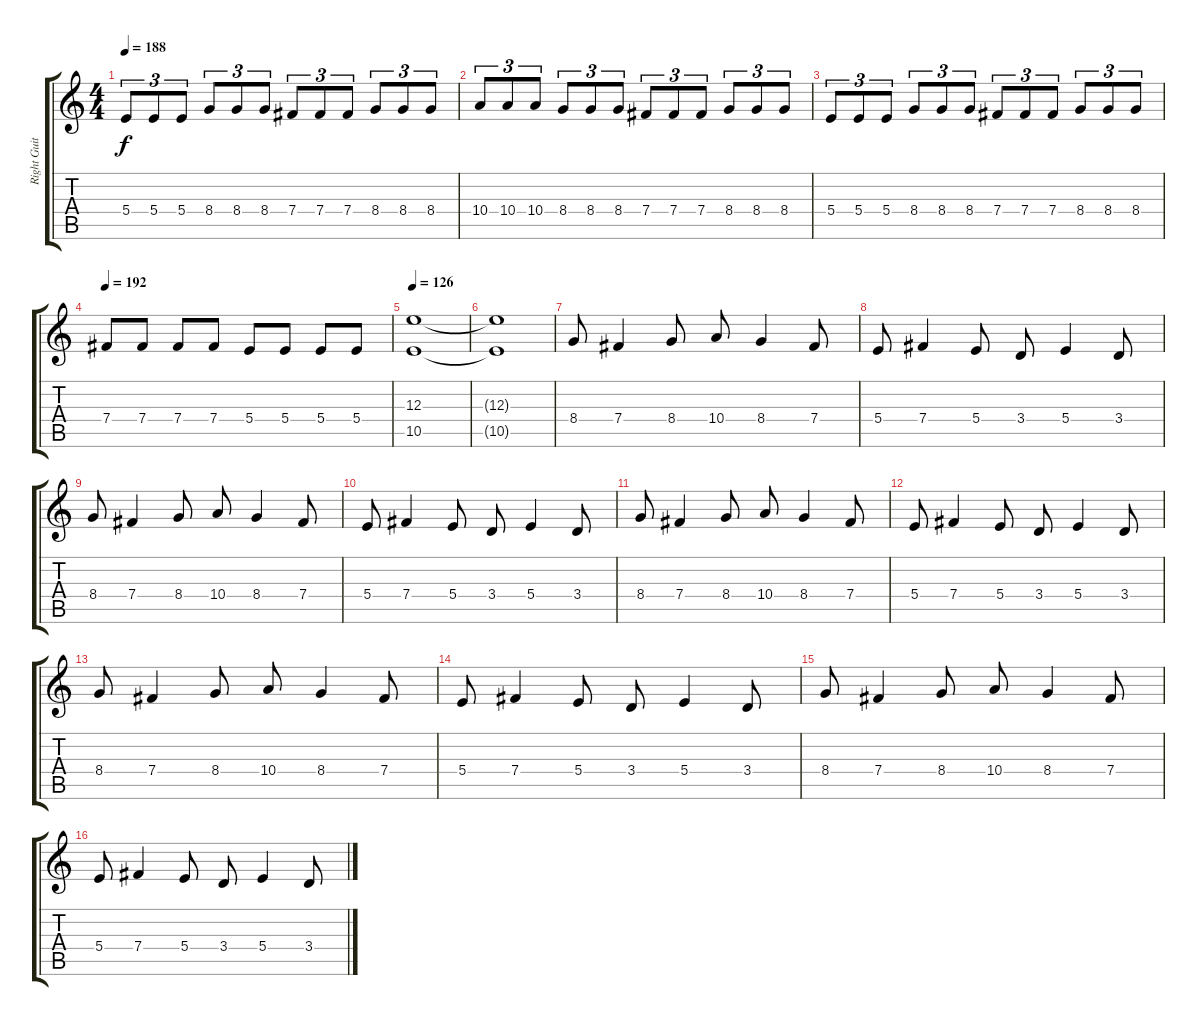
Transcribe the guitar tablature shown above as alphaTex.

\track ("Right Guitar" "Right Guit") {instrument distortionguitar}
\staff {score tabs}
\tuning (Db4 Ab3 E3 B2 Gb2 B1) {hide}
\ts (4 4)
\tempo 188
\clef g2
\ks c
5.4.8{tu (3 2) dy f} 5.4.8{tu (3 2)} 5.4.8{tu (3 2)} 8.4.8{tu (3 2)} 8.4.8{tu (3 2)} 8.4.8{tu (3 2)} 7.4.8{tu (3 2)} 7.4.8{tu (3 2)} 7.4.8{tu (3 2)} 8.4.8{tu (3 2)} 8.4.8{tu (3 2)} 8.4.8{tu (3 2)} |
10.4.8{tu (3 2)} 10.4.8{tu (3 2)} 10.4.8{tu (3 2)} 8.4.8{tu (3 2)} 8.4.8{tu (3 2)} 8.4.8{tu (3 2)} 7.4.8{tu (3 2)} 7.4.8{tu (3 2)} 7.4.8{tu (3 2)} 8.4.8{tu (3 2)} 8.4.8{tu (3 2)} 8.4.8{tu (3 2)} |
5.4.8{tu (3 2)} 5.4.8{tu (3 2)} 5.4.8{tu (3 2)} 8.4.8{tu (3 2)} 8.4.8{tu (3 2)} 8.4.8{tu (3 2)} 7.4.8{tu (3 2)} 7.4.8{tu (3 2)} 7.4.8{tu (3 2)} 8.4.8{tu (3 2)} 8.4.8{tu (3 2)} 8.4.8{tu (3 2)} |
\tempo 192
7.4.8 7.4.8 7.4.8 7.4.8 5.4.8 5.4.8 5.4.8 5.4.8 |
\tempo 126
(12.3 10.5).1 |
(12.3{t} 10.5{t}).1 |
8.4.8 7.4.4 8.4.8 10.4.8 8.4.4 7.4.8 |
5.4.8 7.4.4 5.4.8 3.4.8 5.4.4 3.4.8 |
8.4.8 7.4.4 8.4.8 10.4.8 8.4.4 7.4.8 |
5.4.8 7.4.4 5.4.8 3.4.8 5.4.4 3.4.8 |
8.4.8 7.4.4 8.4.8 10.4.8 8.4.4 7.4.8 |
5.4.8 7.4.4 5.4.8 3.4.8 5.4.4 3.4.8 |
8.4.8 7.4.4 8.4.8 10.4.8 8.4.4 7.4.8 |
5.4.8 7.4.4 5.4.8 3.4.8 5.4.4 3.4.8 |
8.4.8 7.4.4 8.4.8 10.4.8 8.4.4 7.4.8 |
5.4.8 7.4.4 5.4.8 3.4.8 5.4.4 3.4.8
